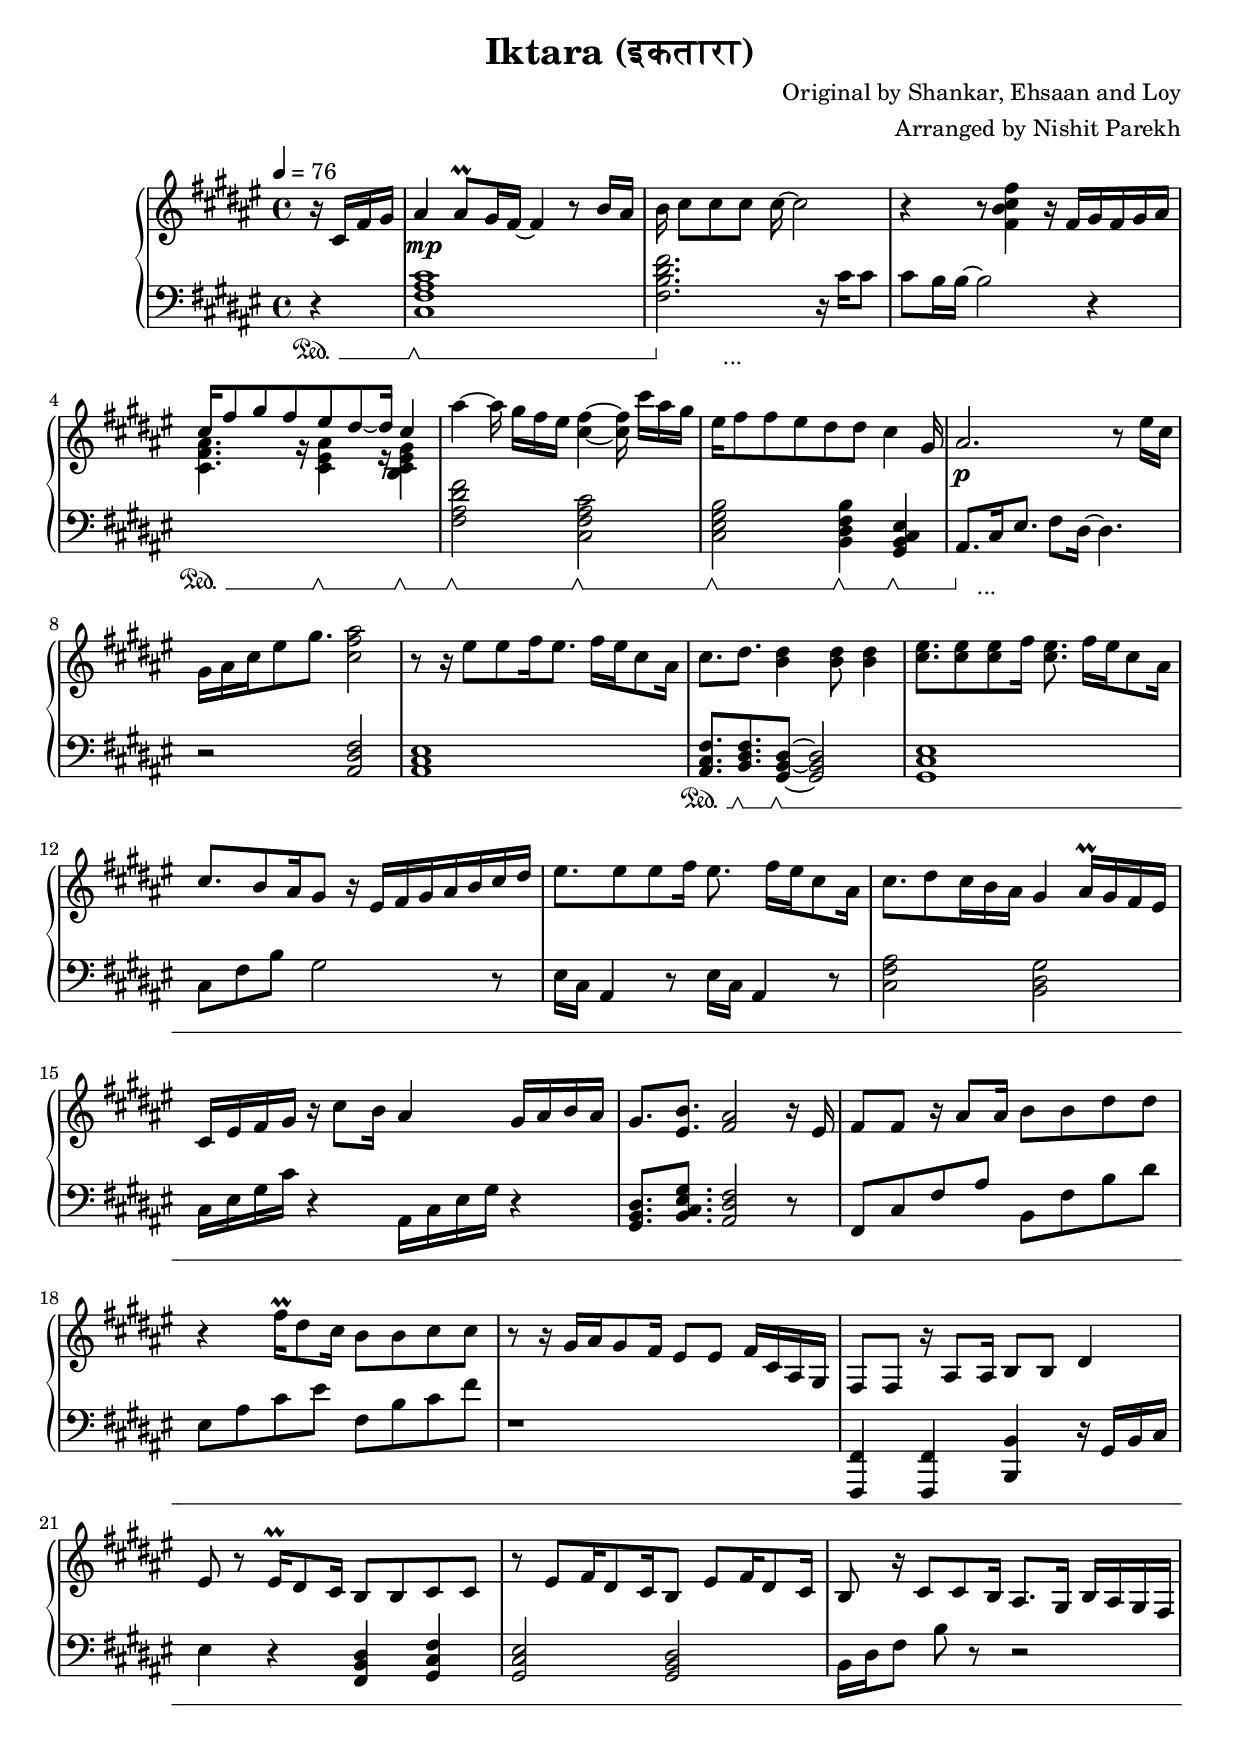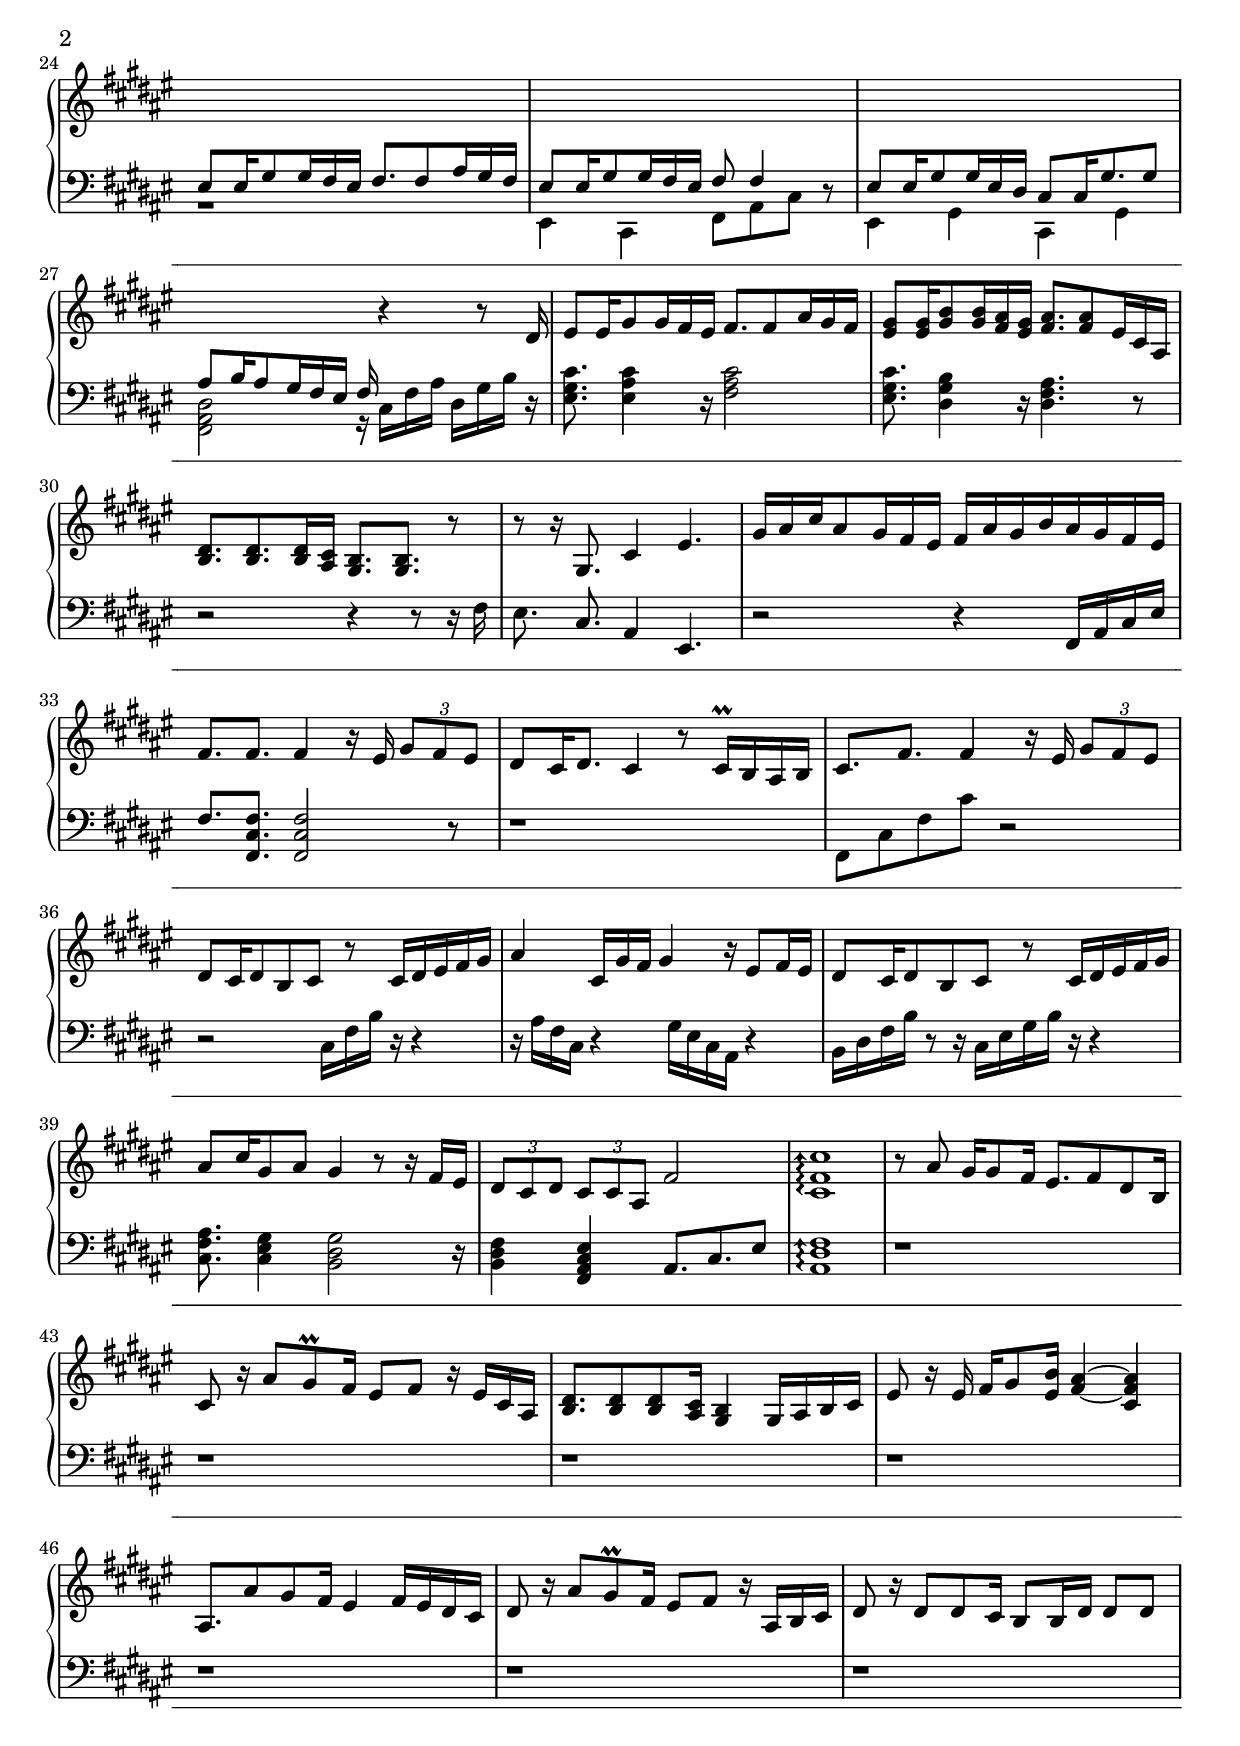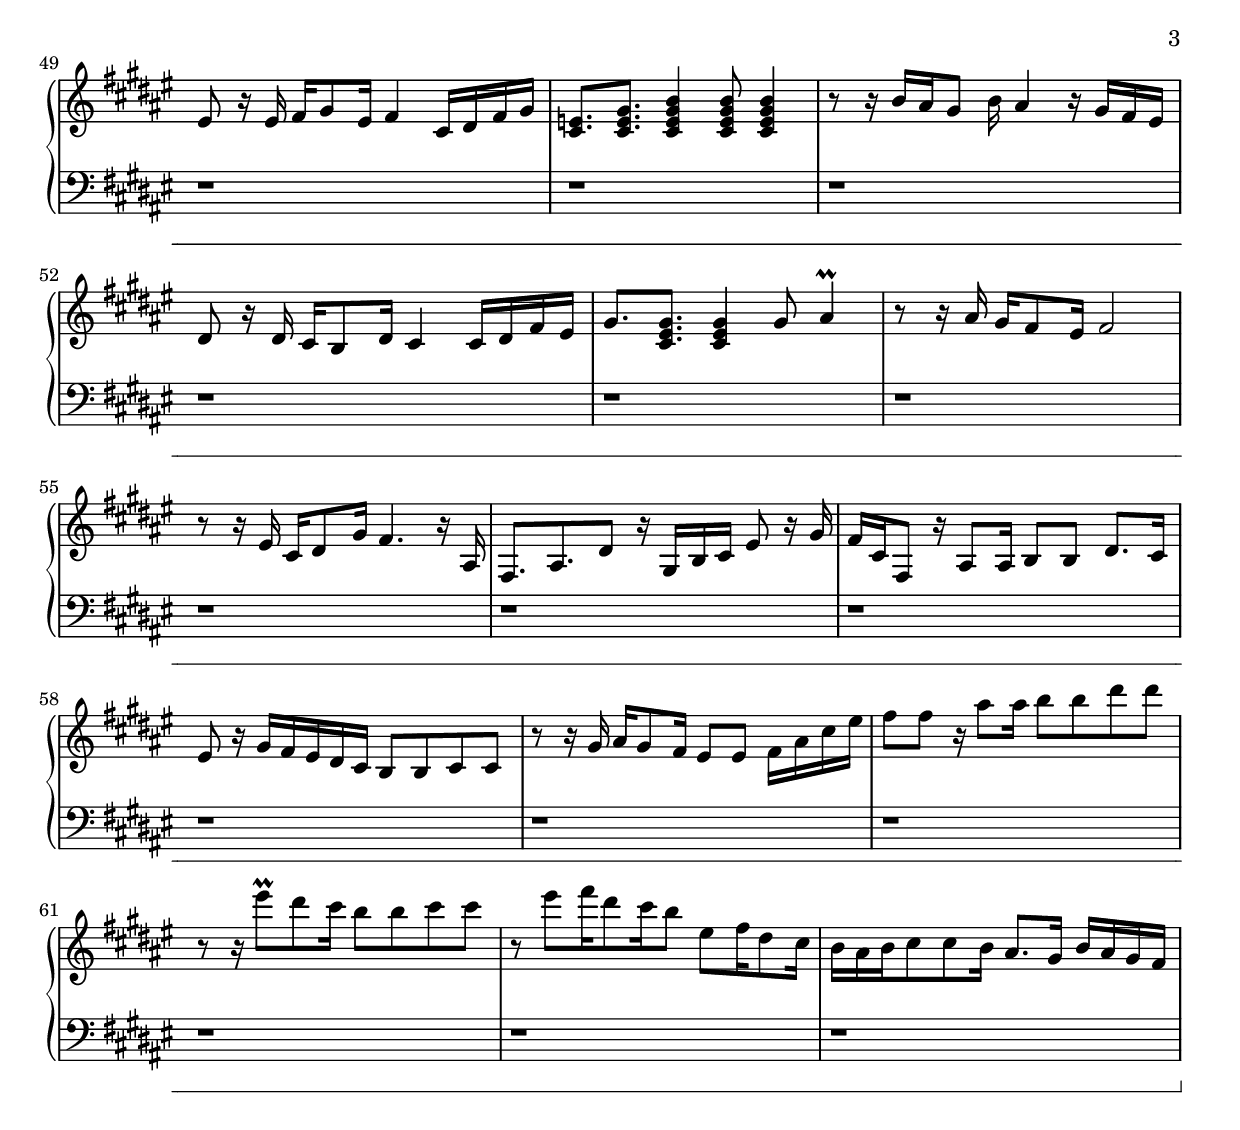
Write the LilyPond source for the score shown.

\version "2.20.0"

\header{
  title = "Iktara (इकतारा)"
  composer = "Original by Shankar, Ehsaan and Loy"
  arranger = "Arranged by Nishit Parekh"
}

musicEnv = {
  \key fis \major
  \time 4/4
  \tempo 4 = 76
}


\parallelMusic #'(voiceRH voiceLH voiceDyn voicePed) {

  % -------------------------------
  % Intro
  % -------------------------------
  \partial 4 r16 cis16 fis16 gis16 |
  \partial 4 r4                    |
  \partial 4 s4                    |
  \partial 4 s4\sustainOn          |


  ais4 ais8\prall gis16 fis16~ fis4 r8 b16 ais16   |
  <cis fis ais cis>1                               |
  s1\mp                                            |
  s1\sustainOff \sustainOn                         |


  b16 cis8[ cis8 cis8] cis16~ cis2            |
  <fis b dis fis>2. r16           cis'16 cis8 |
  s1                                          |
  s4\sustainOff s2._\markup { ... }           |


  r4 r8            <fis, b cis fis>4 r16 fis16[ gis16 fis16 gis16 ais16] |
  cis8 b16 b16~ b2 r4                                                    |
  s1                                                                     |
  s1                                                                     |


                                  cis16^[ fis8 gis8 fis8       eis8 dis8~ dis16] \stemUp cis4 \stemNeutral                                   |
  \stemDown \change Staff = "up" <cis fis ais>4. r16          <cis eis ais>4 r16        <b cis eis gis>4 \stemNeutral \change Staff = "down" |
  s1                                                                     |
  s4\sustainOn s8. s16\sustainOff \sustainOn s4 s4\sustainOff \sustainOn |

  ais'4~ ais16 gis16[ fis16 eis16] <cis fis>4~ <cis fis>16 cis'16[ ais16 gis16] |
  <fis ais dis fis>2             <cis fis ais cis>2                             |
  s1                                                                            |
  s2\sustainOff \sustainOn s2\sustainOff \sustainOn                             |


  eis16 fis8 fis8 eis8 dis8    dis8         cis4                      gis16 |
  <cis eis gis b>2          <b dis fis b>4           <gis b cis eis>4       |
  s1                                                                          |
  s2\sustainOff \sustainOn  s4\sustainOff \sustainOn s4\sustainOff \sustainOn |


  ais2.                               r8 eis'16 cis16 |
  ais8.[ cis16 eis8.] fis8 dis16~ dis4.               |
  s1\p                                   |
  s8\sustainOff s2._\markup { ... } s8   |

  gis16 ais16 cis16 eis8 gis8. <cis, fis ais>2 |
  r2                           <ais dis fis>2  |
  s1                                           |
  s1                                           |



  % -------------------------------
  % Verse 1
  % -------------------------------

  % === Line 1 ===
  r8 r16 eis8[ eis8 fis16 eis8.] fis16[ eis16 cis8 ais16] |
  <ais cis eis>1                               |
  s1 |
  s1 |

  cis8.           dis8.         <b dis>4                    <b dis>8 <b dis>4 |
  <ais cis fis>8. <b dis fis>8. <gis b dis>8~ <gis b dis>2|
  s1 |
  s8.\sustainOn   s8.\sustainOff \sustainOn s8\sustainOff \sustainOn s2 |

  % === Line 2 ===
  <cis eis>8. <cis eis>8 <cis eis>8 fis16 <cis eis>8. fis16[ eis16 cis8 ais16] |
  <gis cis eis>1 |
  s1 |
  s1 |

  cis8. b8 ais16 gis8 r16 eis16[ fis16 gis16 ais16 b16 cis16 dis16] |
  cis8 fis8 b8 gis2 r8 |
  s1 |
  s1 |

  % === Line 3 ===
  eis8. eis8 eis8 fis16 eis8. fis16[ eis16 cis8 ais16] |
  eis16 cis16 ais4 r8 eis'16 cis16 ais4 r8 |
  s1 |
  s1 |

  cis8. dis8 cis16 b16 ais16 gis4 ais16\prall gis16 fis16 eis16 |
  <cis fis ais>2 <b dis gis>2 |
  s1 |
  s1 |

  % === Line 4 ===
  cis16 eis16 fis16 gis16 r16 cis8 b16 ais4 gis16 ais16 b16 ais16 |
  cis16 eis16 gis16 cis16 r4 ais,16 cis16 eis16 gis16 r4 |
  s1 |
  s1 |

  gis8.         <eis b'>8.        <fis ais>2     r16 eis16 |
  <gis, b dis>8. <b cis eis gis>8. <ais dis fis>2 r8 |
  s1 |
  s1 |



  % === Line 5 ===
  fis8 fis8 r16 ais8 ais16 b8 b8 dis8 dis8 |
  fis8 cis'8 fis8 ais8 b,8 fis'8 b8 dis8 |
  s1 |
  s1 |

  % === Line 6 ===
  r4 fis16\prall dis8 cis16 b8 b8 cis8 cis8 |
  eis,8 ais8 cis8 eis8 fis,8 b8 cis8 fis8  |
  s1 |
  s1 |

  % === Repeat line 6 ===
  r8 r16 gis16[ ais16 gis8 fis16] eis8 eis8 fis16 cis16 ais16 gis16 |
  r1 |
  s1 |
  s1 |

  % === Line 7 ===
  fis8 fis8 r16 ais8 ais16 b8 b8 dis4 |
  <fis,,, fis'>4 <fis fis'>4 <b b'>4 r16 gis'16 b16 cis16 |
  s1 |
  s1 |

  % === Line 8 ===
  eis8 r8 eis16\prall dis8 cis16 b8 b8 cis8 cis8 |
  eis4 r4 <fis, b dis>4 <gis cis fis>4 |
  s1 |
  s1 |

  % === Line 9 ===
  r8 eis8[ fis16 dis8 cis16 b8] eis8[ fis16 dis8 cis16] |
  <gis cis eis>2 <gis b dis>2 |
  s1 |
  s1 |

  % === Line 10 ===
  b8 r16 cis8 cis8 b16 ais8. gis16 b16 ais16 gis16 fis16 |
  b16 dis16 fis8 b8 r8 r2 |
  s1 |
  s1 |



  % -------------------------------
  % Chorus 1
  % -------------------------------

  % === Line 1 ===
  \stemUp \change Staff = "down" eis8 eis16 gis8 gis16 fis16 eis16 fis8. fis8 ais16 gis16 fis16 |
  r1 |
  s1 |
  s1 |

  % === Line 2 ===
  eis8 eis16 gis8 gis16 fis16 eis16 fis8 fis4 r8 |
  \stemDown eis,,4 cis4 fis8 ais8 cis8 s8 |
  s1 |
  s1 |

  % === Line 3 ===
  eis8 eis16 gis8 gis16 eis16 dis16 cis8 cis16 gis'8. gis8 |
  eis,4 gis4 cis,4 gis'4 |
  s1 |
  s1 |

  % === Line 4 ===
  ais8 b16 ais8 gis16 fis16 eis16 fis16 \change Staff = "up" \stemNeutral r4 r8 dis'16 |
  <fis ais dis>2 \stemNeutral r16 cis'16 fis16 ais16 dis,16 gis16 b16 r16 |
  s1 |
  s1 |

  % === Line 5 ===
  eis8 eis16 gis8 gis16 fis16 eis16 fis8. fis8 ais16 gis16 fis16 |
  <eis, gis cis>8. <eis ais cis>4 r16 <fis ais cis>2 |
  s1 |
  s1 |

  % === Line 6 ===
  <eis gis>8 <eis gis>16 <gis b>8 <gis b>16 <fis ais>16 <eis gis>16 <fis ais>8. <fis ais>8 eis16 cis16 ais16 |
  <eis gis cis>8. <dis gis b>4 r16 <dis fis ais>4. r8 |
  s1 |
  s1 |

  % === Line 7 ===
  <b dis>8. <b dis>8. <b dis>16 <ais cis>16 <gis b>8. <gis b>8. r8 |
  r2 r4 r8 r16 fis16 |
  s1 |
  s1 |

  % === Line 7-pause ===
  r8 r16 gis8. cis4 eis4. |
  eis8.\noBeam cis8. ais4 eis4. |
  s1 |
  s1 |

  % === Line 8 ===
  gis16 ais16 cis16 ais8 gis16 fis16 eis16 fis16[ ais16 gis16 b16 ais16 gis16 fis16 eis16] |
  r2 r4 fis16 ais16 cis16 eis16|
  s1 |
  s1 |



  % -------------------------------
  % Bridge
  % -------------------------------

  % === Line 1 ===
  fis8. fis8. fis4 r16 eis16 \tuplet 3/2 {gis8 fis eis} |
  fis8. <fis, cis' fis>8. <fis cis' fis>2 r8 |
  s1 |
  s1 |

  % === Line 2 ===
  dis8 cis16 dis8. cis4 r8 cis16\prall b16 ais16 b16 |
  r1 |
  s1 |
  s1 |

  % === Line 3 ===
  cis8. fis8. fis4 r16 eis16 \tuplet 3/2 {gis8 fis eis} |
  fis8 cis'8 fis8 cis'8 r2 |
  s1 |
  s1 |

  % === Line 4 ===
  dis8 cis16 dis8 b8 cis8 r8 cis16[ dis16 eis16 fis16 gis16] |
  r2 cis,16 fis16 b16 r16 r4 |
  s1 |
  s1 |

  % === Line 5 ===
  ais4 cis,16 gis'16 fis16 gis4 r16 eis8 fis16 eis16 |
  r16 ais16 fis16 cis16 r4 gis'16 eis16 cis16 ais16 r4 |
  s1 |
  s1 |

  % === Line 6 ===
  dis8 cis16 dis8 b8 cis8 r8 cis16[ dis16 eis16 fis16 gis16] |
  b16 dis16 fis16 b16 r8 r16 cis,16[ eis16 gis16 b16] r16 r4 |
  s1 |
  s1 |

  % === Line 7 ===
  ais8 cis16 gis8 ais8 gis4 r8 r16 fis16 eis16 |
  <cis, fis ais>8. <cis eis gis>4 <b dis gis>2 r16 |
  s1 |
  s1 |

  % === Line 8 ===
  \tuplet 3/2 4 {dis8 cis dis cis cis ais} fis'2 |
  <b dis fis>4 <fis ais cis eis>4 ais8. cis8. eis8 |
  s1 |
  s1 |

  % === Line 9 ===
  \arpeggioArrowUp <cis fis cis'>1\arpeggio |
  \arpeggioArrowUp <ais, dis fis>1\arpeggio |
  s1 |
  s1 |





  % -------------------------------
  % Verse 2
  % -------------------------------

  % === Line 1 ===
  r8 ais'8 gis16 gis8 fis16 eis8.fis8 dis8 b16 |
  r1 |
  s1 |
  s1 |

  % === Line 2 ===
  cis8 r16 ais'8 gis8\prall fis16 eis8 fis8 r16 eis16 cis16 ais16 |
  r1 |
  s1 |
  s1 |

  % === Line 3 ===
  <b dis>8. <b dis>8 <b dis>8 <ais cis>16 <gis b>4 gis16 ais16 b16 cis16 |
  r1 |
  s1 |
  s1 |

  % === Line 4 ===
  eis8 r16 eis16 fis16 gis8 <eis b'>16 <fis ais>4~ <cis fis ais>4 |
  r1 |
  s1 |
  s1 |

  % === Line 5 ===
  ais8. ais'8 gis8 fis16 eis4 fis16 eis16 dis16 cis16 |
  r1 |
  s1 |
  s1 |

  % === Line 6 ===
  dis8 r16 ais'8 gis8\prall fis16 eis8 fis8 r16 ais,16 b16 cis16 |
  r1 |
  s1 |
  s1 |

  % === Line 7 ===
  dis8 r16 dis8 dis8 cis16 b8 b16 dis16 dis8 dis8 |
  r1 |
  s1 |
  s1 |

  % === Line 8 ===
  eis8 r16 eis16 fis16 gis8 eis16 fis4 cis16 dis16 fis16 gis16 |
  r1 |
  s1 |
  s1 |

  % === Line 9 ===
  <cis, e>8. <cis e gis>8. <cis e gis b>4 <cis e gis b>8 <cis e gis b>4 |
  r1 |
  s1 |
  s1 |

  % === Line 10 ===
  r8 r16 b'16[ ais16 gis8] b16 ais4 r16 gis16 fis16 eis16 |
  r1 |
  s1 |
  s1 |

  % === Line 11 ===
  dis8 r16 dis16 cis16 b8 dis16 cis4 cis16 dis16 fis16 eis16 |
  r1 |
  s1 |
  s1 |

  % === Line 12 ===
  gis8. <cis, eis gis>8. <cis eis gis>4 gis'8 ais4\prall |
  r1 |
  s1 |
  s1 |

  % === Line 13 ===
  r8 r16 ais16 gis16 fis8 eis16 fis2 |
  r1 |
  s1 |
  s1 |

  % === Line 14 ===
  r8 r16 eis16 cis16 dis8 gis16 fis4. r16 ais,16 |
  r1 |
  s1 |
  s1 |

  % === Line 15 ===
  fis8. ais8. dis8 r16 gis,16 b16 cis16 eis8 r16 gis16 |
  r1 |
  s1 |
  s1 |



  % -------------------------------
  % Chorus 2
  % -------------------------------

  % === Line 1 ===
  fis16 cis16 fis,8 r16 ais8 ais16 b8 b8 dis8. cis16 |
  r1 |
  s1 |
  s1 |

  % === Line 2 ===
  eis8 r16 gis16[ fis16 eis16 dis16 cis16] b8 b8 cis8 cis8 |
  r1 |
  s1 |
  s1 |

  % === Line 3 ===
  r8 r16 gis'16 ais16 gis8 fis16 eis8 eis8 fis16 ais16 cis16 eis16 |
  r1 |
  s1 |
  s1 |

  % === Line 4 ===
  fis8 fis8 r16 ais8 ais16 b8 b8 dis8 dis8 |
  r1 |
  s1 |
  s1 |

  % === Line 5 ===
  r8 r16 eis8\prall dis8 cis16 b8 b8 cis8 cis8 |
  r1 |
  s1 |
  s1 |

  % === Line 6 ===
  r8 eis8[ fis16 dis8 cis16 b8] eis,8[ fis16 dis8 cis16] |
  r1 |
  s1 |
  s1 |

  % === Line 7 ===
  b16 ais16 b16 cis8 cis8 b16 ais8. gis16 b16 ais16 gis16 fis16 |
  r1 |
  s1 |
  s1 |



}




% ------------------------------------------------------------------------------
% BRING IT ALL TOGETHER
% ------------------------------------------------------------------------------

\score {

  \new PianoStaff <<

    \new Staff = "up" {
      \musicEnv
      \clef treble
      <<
        \relative c' \voiceRH
      >>
    }

    \new Dynamics {
      \voiceDyn
    }

    \new Staff = "down" {
      \musicEnv
      \clef bass
      <<
        \relative c \voiceLH
      >>
    }

    \new Dynamics {
      \set pedalSustainStyle = #'mixed
      \voicePed
    }

  >>

}

